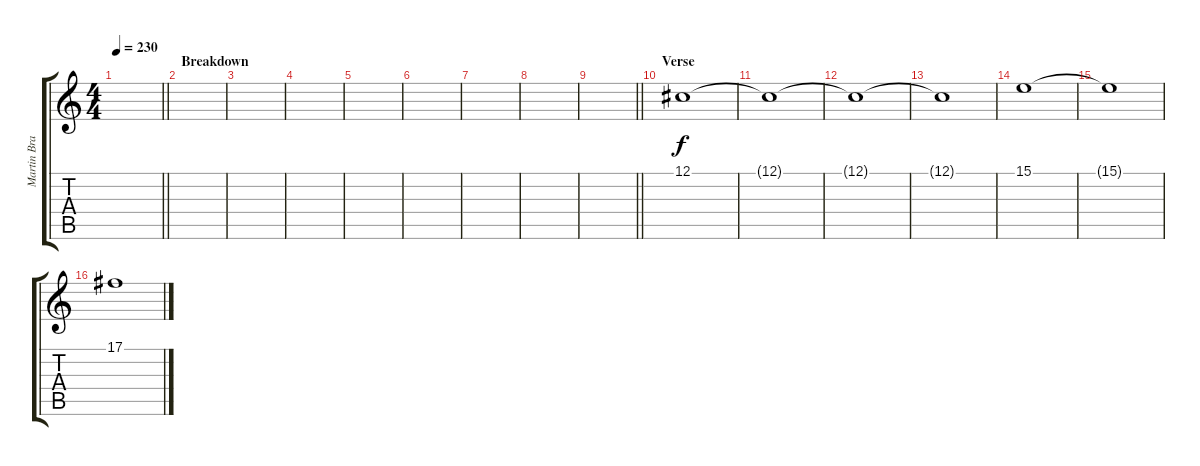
\track ("Martin Brandström" "Martin Bra") {instrument synthstrings2}
\staff {score tabs}
\tuning (Db4 Ab3 E3 B2 Gb2 Db2) {hide}
\ts (4 4)
\tempo 230
\clef g2
\barLineRight lightlight
\ks c
|
\section ("" "Breakdown")
|
|
|
|
|
|
|
\barLineRight lightlight
|
\section ("" "Verse")
12.1.1{dy f volume 11 instrument synthstrings2} |
12.1{t}.1 |
12.1{t}.1 |
12.1{t}.1 |
15.1.1 |
15.1{t}.1 |
17.1.1
